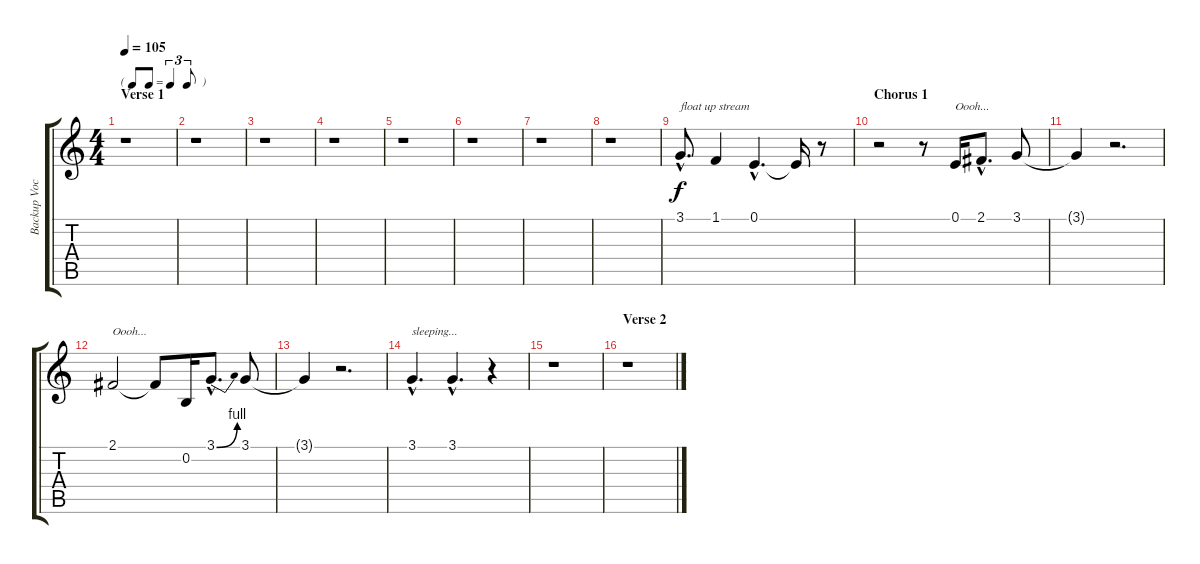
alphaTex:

\track ("Backup Vocals 2" "Backup Voc") {instrument clarinet}
\staff {score tabs}
\tuning (E4 B3 G3 D3 A2 E2) {hide}
\ts (4 4)
\tf triplet8th
\section ("" "Verse 1")
\tempo 105
\clef g2
\ks c
r.1{dy f instrument clarinet} |
r.1 |
r.1 |
r.1 |
r.1 |
r.1 |
r.1 |
r.1 |
3.1{hac}.8{d txt "float up stream"} 1.1.4 0.1{hac}.4{d} 0.1{t}.16 r.8 |
\section ("" "Chorus 1")
r.2{instrument voiceoohs} r.8 0.1.16{txt "Oooh..."} 2.1{hac}.8{d} 3.1.8 |
3.1{t}.4 r.2{d} |
2.1.2{txt "Oooh..."} 2.1{t}.8 0.2.16 3.1{be (bend 0 0 60 4) hac}.8{d} 3.1.8 |
3.1{t}.4 r.2{d} |
3.1{hac}.4{d txt "sleeping..." instrument clarinet} 3.1{hac}.4{d} r.4 |
r.1 |
\section ("" "Verse 2")
r.1
